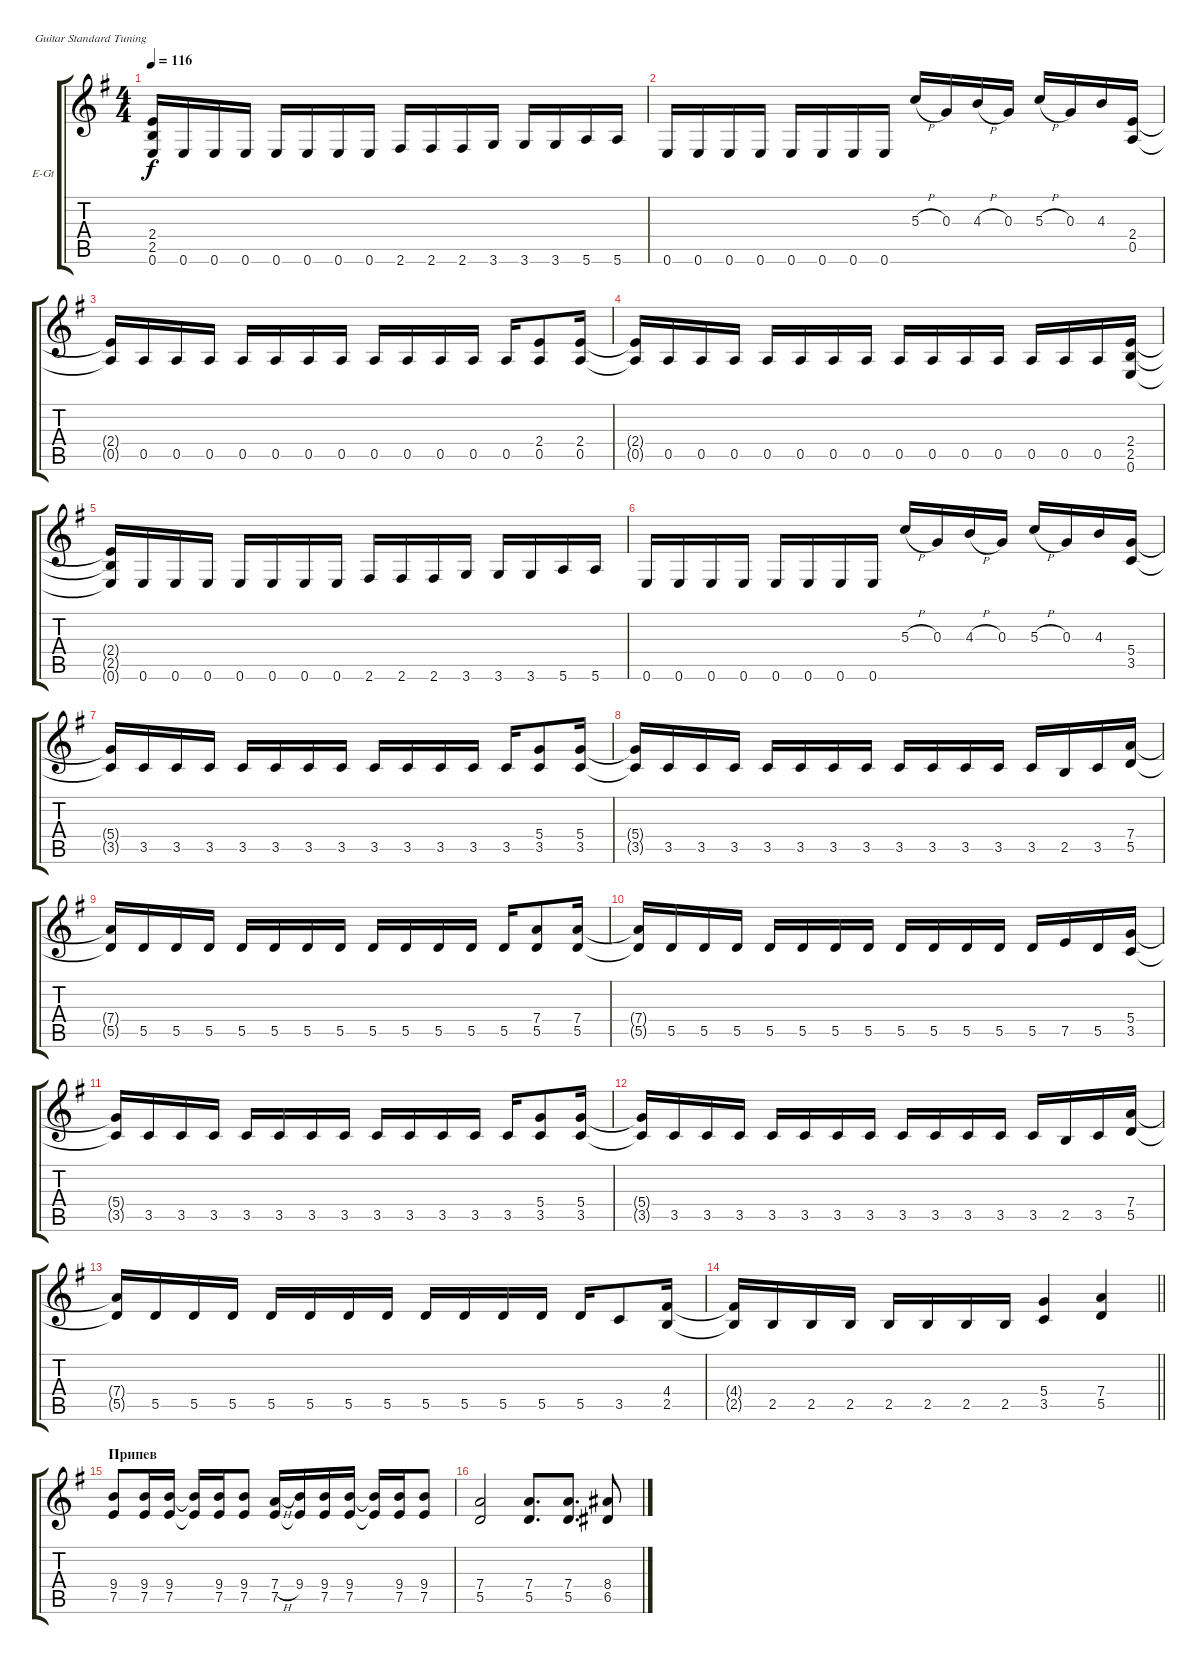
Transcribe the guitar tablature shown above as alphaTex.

\bracketExtendMode groupsimilarinstruments
\firstSystemTrackNameOrientation horizontal
\otherSystemsTrackNameOrientation horizontal
\track ("Сергей Маврин" "E-Gt") {instrument distortionguitar}
\staff {score tabs}
\tuning (E4 B3 G3 D3 A2 E2)
\ts (4 4)
\tempo 116
\clef g2
\scale
0.333333
\ks eminor
(2.4{t} 2.5{t} 0.6{t}).16{dy f} 0.6.16 0.6.16 0.6.16 0.6.16 0.6.16 0.6.16 0.6.16 2.6.16 2.6.16 2.6.16 3.6.16 3.6.16 3.6.16 5.6.16 5.6.16 |
\scale
0.333333 0.6.16 0.6.16 0.6.16 0.6.16 0.6.16 0.6.16 0.6.16 0.6.16 5.3{h}.16 0.3.16 4.3{h}.16 0.3.16 5.3{h}.16 0.3.16 4.3.16 (2.4 0.5).16 |
\scale
0.333333 (2.4{t} 0.5{t}).16 0.5.16 0.5.16 0.5.16 0.5.16 0.5.16 0.5.16 0.5.16 0.5.16 0.5.16 0.5.16 0.5.16 0.5.16 (2.4 0.5).8 (2.4 0.5).16 |
\scale
0.333333 (2.4{t} 0.5{t}).16 0.5.16 0.5.16 0.5.16 0.5.16 0.5.16 0.5.16 0.5.16 0.5.16 0.5.16 0.5.16 0.5.16 0.5.16 0.5.16 0.5.16 (2.4 2.5 0.6).16 |
\scale
0.333333 (2.4{t} 2.5{t} 0.6{t}).16 0.6.16 0.6.16 0.6.16 0.6.16 0.6.16 0.6.16 0.6.16 2.6.16 2.6.16 2.6.16 3.6.16 3.6.16 3.6.16 5.6.16 5.6.16 |
\scale
0.333333 0.6.16 0.6.16 0.6.16 0.6.16 0.6.16 0.6.16 0.6.16 0.6.16 5.3{h}.16 0.3.16 4.3{h}.16 0.3.16 5.3{h}.16 0.3.16 4.3.16 (5.4 3.5).16 |
\scale
0.333333 (5.4{t} 3.5{t}).16 3.5.16 3.5.16 3.5.16 3.5.16 3.5.16 3.5.16 3.5.16 3.5.16 3.5.16 3.5.16 3.5.16 3.5.16 (5.4 3.5).8 (5.4 3.5).16 |
\scale
0.333333 (5.4{t} 3.5{t}).16 3.5.16 3.5.16 3.5.16 3.5.16 3.5.16 3.5.16 3.5.16 3.5.16 3.5.16 3.5.16 3.5.16 3.5.16 2.5.16 3.5.16 (7.4 5.5).16 |
\scale
0.333333 (7.4{t} 5.5{t}).16 5.5.16 5.5.16 5.5.16 5.5.16 5.5.16 5.5.16 5.5.16 5.5.16 5.5.16 5.5.16 5.5.16 5.5.16 (7.4 5.5).8 (7.4 5.5).16 |
\scale
0.333333 (7.4{t} 5.5{t}).16 5.5.16 5.5.16 5.5.16 5.5.16 5.5.16 5.5.16 5.5.16 5.5.16 5.5.16 5.5.16 5.5.16 5.5.16 7.5.16 5.5.16 (5.4 3.5).16 |
\scale
0.333333 (5.4{t} 3.5{t}).16 3.5.16 3.5.16 3.5.16 3.5.16 3.5.16 3.5.16 3.5.16 3.5.16 3.5.16 3.5.16 3.5.16 3.5.16 (5.4 3.5).8 (5.4 3.5).16 |
\scale
0.333333 (5.4{t} 3.5{t}).16 3.5.16 3.5.16 3.5.16 3.5.16 3.5.16 3.5.16 3.5.16 3.5.16 3.5.16 3.5.16 3.5.16 3.5.16 2.5.16 3.5.16 (7.4 5.5).16 |
\scale
0.333333 (7.4{t} 5.5{t}).16 5.5.16 5.5.16 5.5.16 5.5.16 5.5.16 5.5.16 5.5.16 5.5.16 5.5.16 5.5.16 5.5.16 5.5.16 3.5.8 (4.4 2.5).16 |
\scale
0.333333
\barLineRight lightlight
(4.4{t} 2.5{t}).16 2.5.16 2.5.16 2.5.16 2.5.16 2.5.16 2.5.16 2.5.16 (5.4 3.5).4 (7.4 5.5).4 |
\section ("" "Припев")
\scale
0.333333 (9.4 7.5).8 (9.4 7.5).16 (9.4 7.5).16 (9.4{t} 7.5{t}).16 (9.4 7.5).16 (9.4 7.5).8 (7.4{h} 7.5).16 (9.4 7.5{t}).16 (9.4 7.5).16 (9.4 7.5).16 (9.4{t} 7.5{t}).16 (9.4 7.5).16 (9.4 7.5).8 |
\scale
0.333333 (7.4 5.5).2 (7.4 5.5).8{d} (7.4 5.5).8{d} (8.4 6.5).8
